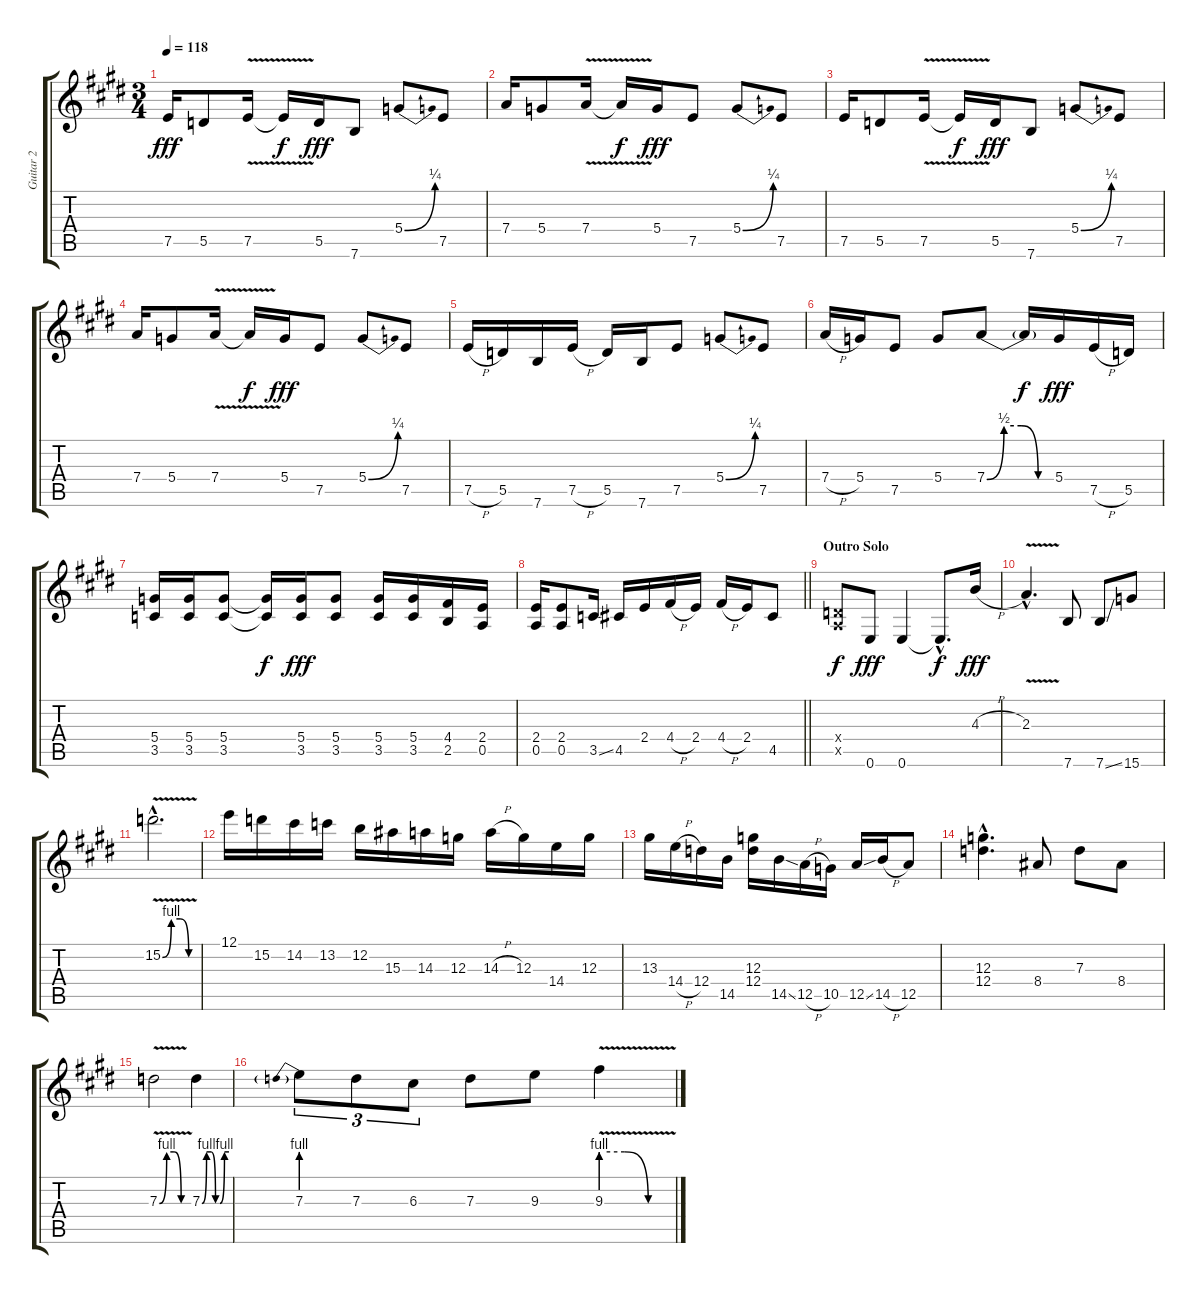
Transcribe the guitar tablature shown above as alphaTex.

\track ("Guitar 2" "Guitar 2") {instrument distortionguitar}
\staff {score tabs}
\tuning (E4 B3 G3 D3 A2 E2) {hide}
\ts (3 4)
\tempo 118
\clef g2
\ks e
7.5.16{dy fff} 5.5.8 7.5{v}.16 7.5{t}.16{dy f} 5.5.16{dy fff} 7.6.8 5.4{be (bend 0 0 60 1)}.8 7.5.8 |
7.4.16 5.4.8 7.4{v}.16 7.4{t}.16{dy f} 5.4.16{dy fff} 7.5.8 5.4{be (bend 0 0 60 1)}.8 7.5.8 |
7.5.16 5.5.8 7.5{v}.16 7.5{t}.16{dy f} 5.5.16{dy fff} 7.6.8 5.4{be (bend 0 0 60 1)}.8 7.5.8 |
7.4.16 5.4.8 7.4{v}.16 7.4{t}.16{dy f} 5.4.16{dy fff} 7.5.8 5.4{be (bend 0 0 60 1)}.8 7.5.8 |
7.5{h}.16 5.5.16 7.6.16 7.5{h}.16 5.5.16 7.6.16 7.5.8 5.4{be (bend 0 0 60 1)}.8 7.5.8 |
7.4{h}.16 5.4.16 7.5.8 5.4.8 7.4{be (custom 0 0 15 2 30 2 45 0 60 0)}.8 7.4{t}.16{dy f} 5.4.16{dy fff} 7.5{h}.16 5.5.16 |
(5.4 3.5).16 (5.4 3.5).16 (5.4 3.5).8 (5.4{t} 3.5{t}).16{dy f} (5.4 3.5).16{dy fff} (5.4 3.5).8 (5.4 3.5).16 (5.4 3.5).16 (4.4 2.5).16 (2.4 0.5).16 |
\barLineRight lightlight
(2.4 0.5).16 (2.4 0.5).8 3.5{ss}.16 4.5.16 2.4.16 4.4{h}.16 2.4.16 4.4{h}.16 2.4.16 4.5.8 |
\section ("" "Outro Solo")
(0.4{x} 0.5{x}).8{dy f} 0.6.8{dy fff} 0.6.4 0.6{hac t}.8{d dy f} 4.3{h}.16{dy fff} |
2.3{v hac}.4{d} 7.6.8 7.6{ss}.8 15.6.8 |
15.2{be (custom 0 0 15 4 30 4 45 0 60 0) v hac}.2{d} |
12.1.16 15.2.16 14.2.16 13.2.16 12.2.16 15.3.16 14.3.16 12.3.16 14.3{h}.16 12.3.16 14.4.16 12.3.16 |
13.3.16 14.4{h}.16 12.4.16 14.5.16 (12.3 12.4).16 14.5{ss}.16 12.5{h}.16 10.5.16 12.5{ss}.16 14.5{h}.16 12.5.8 |
(12.3{hac} 12.4{hac}).4{d} 8.4.8 7.3.8 8.4.8 |
7.3{be (custom 0 0 15 4 30 4 45 0 60 0) v}.2 7.3{be (custom 0 0 10 4 20 4 30 0 40 0 50 4 60 4)}.4 |
7.3{be (prebend 0 4 60 4)}.8{tu (3 2)} 7.3.8{tu (3 2)} 6.3.8{tu (3 2)} 7.3.8 9.3.8 9.3{be (custom 0 4 20 4 40 0 60 0) v}.4
